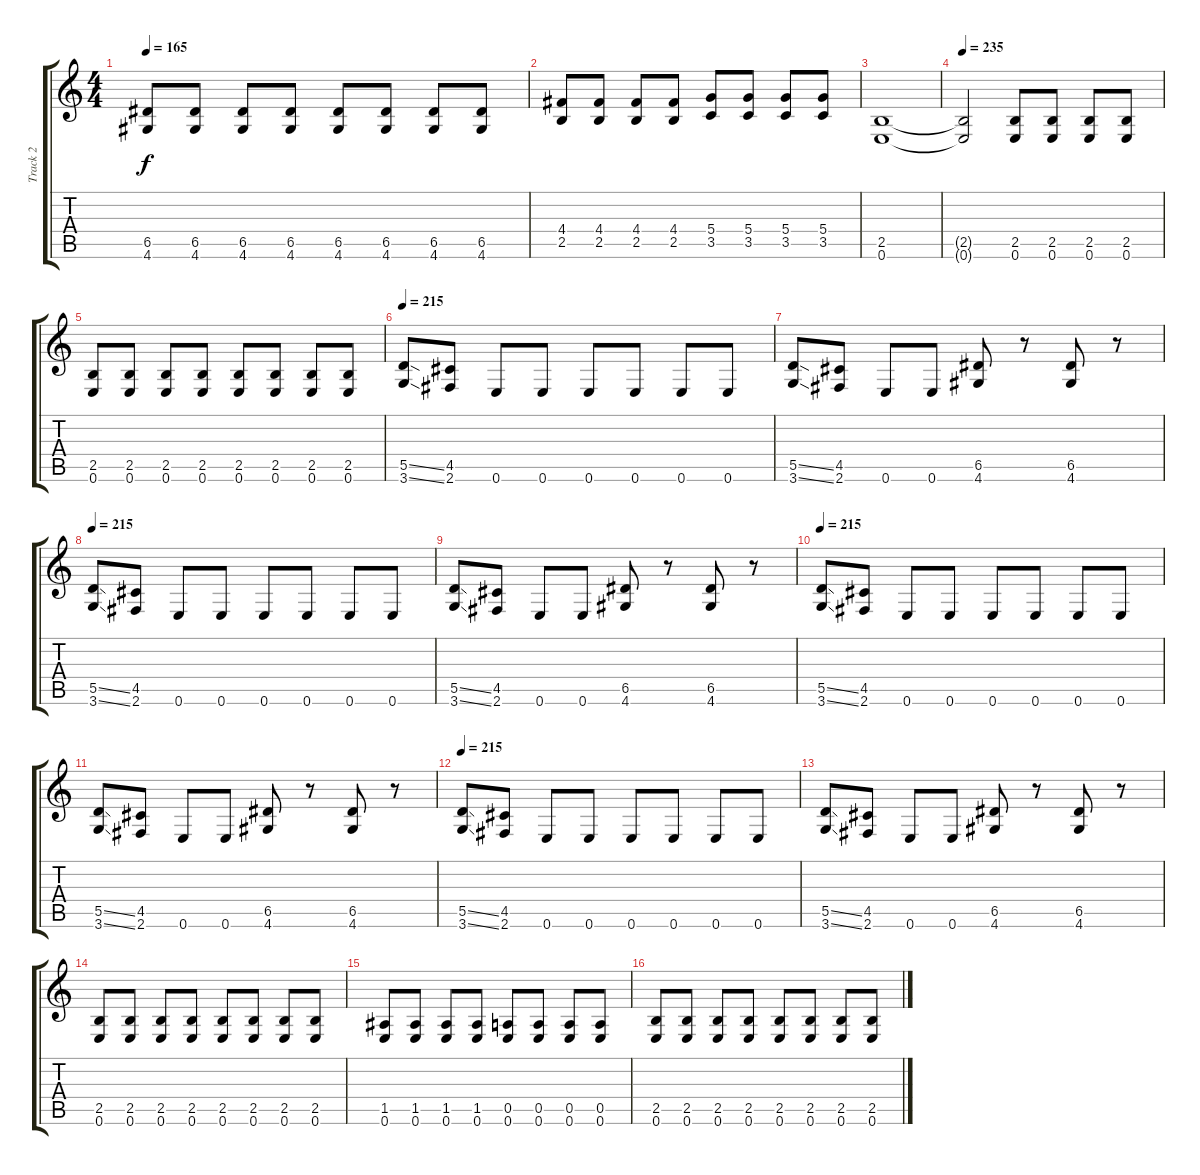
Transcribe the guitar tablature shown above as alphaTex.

\track ("Track 2" "Track 2") {instrument distortionguitar}
\staff {score tabs}
\tuning (E4 B3 G3 D3 A2 E2) {hide}
\ts (4 4)
\tempo 165
\clef g2
\ks c
(6.5 4.6).8{dy f} (6.5 4.6).8 (6.5 4.6).8 (6.5 4.6).8 (6.5 4.6).8 (6.5 4.6).8 (6.5 4.6).8 (6.5 4.6).8 |
(4.4 2.5).8 (4.4 2.5).8 (4.4 2.5).8 (4.4 2.5).8 (5.4 3.5).8 (5.4 3.5).8 (5.4 3.5).8 (5.4 3.5).8 |
(2.5 0.6).1 |
\tempo 235
(2.5{t} 0.6{t}).2 (2.5 0.6).8 (2.5 0.6).8 (2.5 0.6).8 (2.5 0.6).8 |
(2.5 0.6).8 (2.5 0.6).8 (2.5 0.6).8 (2.5 0.6).8 (2.5 0.6).8 (2.5 0.6).8 (2.5 0.6).8 (2.5 0.6).8 |
\tempo 215
(5.5{ss} 3.6{ss}).8 (4.5 2.6).8 0.6.8 0.6.8 0.6.8 0.6.8 0.6.8 0.6.8 |
(5.5{ss} 3.6{ss}).8 (4.5 2.6).8 0.6.8 0.6.8 (6.5 4.6).8 r.8 (6.5 4.6).8 r.8 |
\tempo 215
(5.5{ss} 3.6{ss}).8 (4.5 2.6).8 0.6.8 0.6.8 0.6.8 0.6.8 0.6.8 0.6.8 |
(5.5{ss} 3.6{ss}).8 (4.5 2.6).8 0.6.8 0.6.8 (6.5 4.6).8 r.8 (6.5 4.6).8 r.8 |
\tempo 215
(5.5{ss} 3.6{ss}).8 (4.5 2.6).8 0.6.8 0.6.8 0.6.8 0.6.8 0.6.8 0.6.8 |
(5.5{ss} 3.6{ss}).8 (4.5 2.6).8 0.6.8 0.6.8 (6.5 4.6).8 r.8 (6.5 4.6).8 r.8 |
\tempo 215
(5.5{ss} 3.6{ss}).8 (4.5 2.6).8 0.6.8 0.6.8 0.6.8 0.6.8 0.6.8 0.6.8 |
(5.5{ss} 3.6{ss}).8 (4.5 2.6).8 0.6.8 0.6.8 (6.5 4.6).8 r.8 (6.5 4.6).8 r.8 |
(2.5 0.6).8 (2.5 0.6).8 (2.5 0.6).8 (2.5 0.6).8 (2.5 0.6).8 (2.5 0.6).8 (2.5 0.6).8 (2.5 0.6).8 |
(1.5 0.6).8 (1.5 0.6).8 (1.5 0.6).8 (1.5 0.6).8 (0.5 0.6).8 (0.5 0.6).8 (0.5 0.6).8 (0.5 0.6).8 |
(2.5 0.6).8 (2.5 0.6).8 (2.5 0.6).8 (2.5 0.6).8 (2.5 0.6).8 (2.5 0.6).8 (2.5 0.6).8 (2.5 0.6).8
